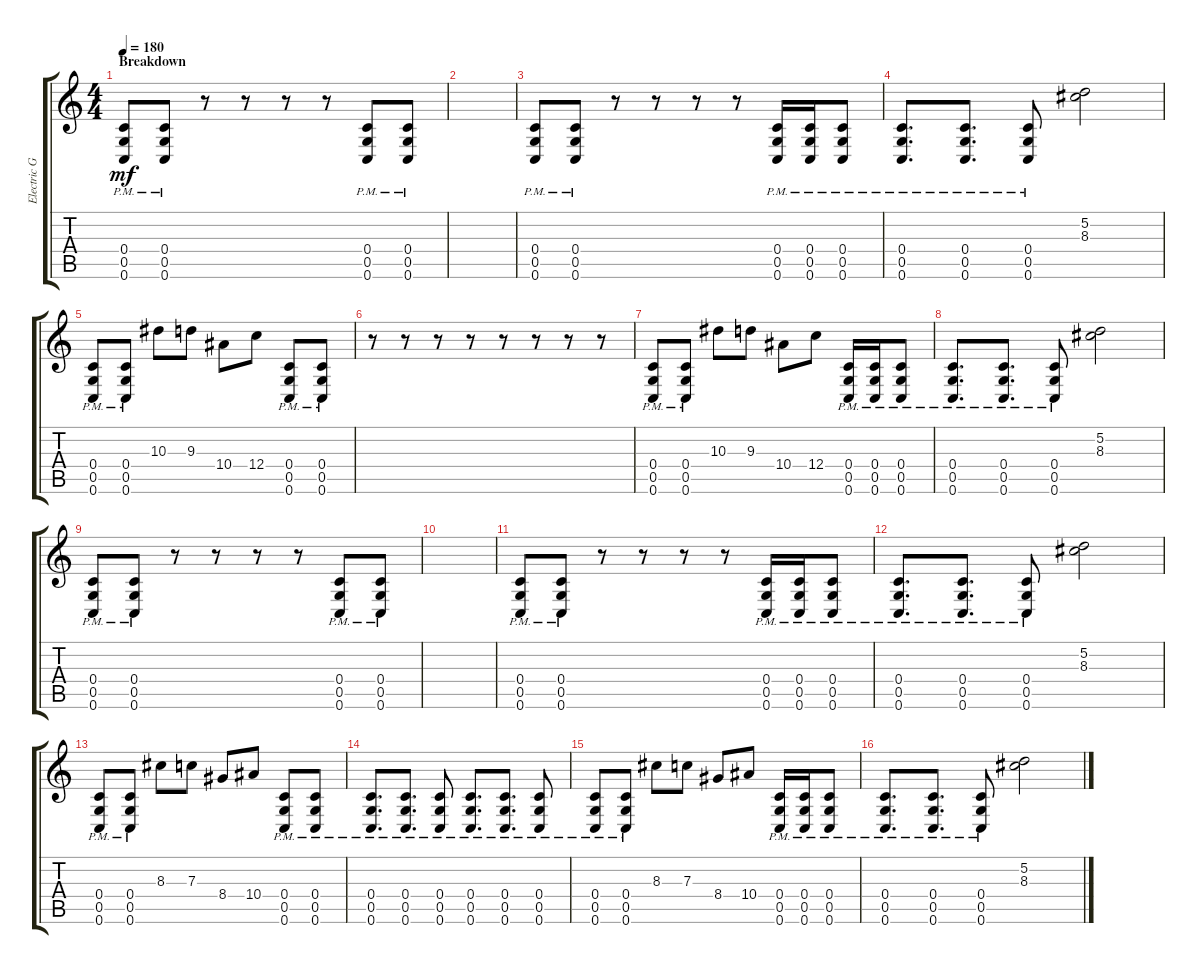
\track ("Electric Guitar" "Electric G") {instrument distortionguitar}
\staff {score tabs}
\tuning (D4 A3 F3 C3 G2 C2) {hide}
\ts (4 4)
\section ("" "Breakdown")
\tempo 180
\clef g2
\ks c
(0.4{pm} 0.5{pm} 0.6{pm}).8{dy mf} (0.4{pm} 0.5{pm} 0.6{pm}).8 r.8 r.8 r.8 r.8 (0.4{pm} 0.5{pm} 0.6{pm}).8 (0.4{pm} 0.5{pm} 0.6{pm}).8 |
|
(0.4{pm} 0.5{pm} 0.6{pm}).8 (0.4{pm} 0.5{pm} 0.6{pm}).8 r.8 r.8 r.8 r.8 (0.4{pm} 0.5{pm} 0.6{pm}).16 (0.4{pm} 0.5{pm} 0.6{pm}).16 (0.4{pm} 0.5{pm} 0.6{pm}).8 |
(0.4{pm} 0.5{pm} 0.6{pm}).8{d} (0.4{pm} 0.5{pm} 0.6{pm}).8{d} (0.4{pm} 0.5{pm} 0.6{pm}).8 (5.2 8.3).2 |
(0.4{pm} 0.5{pm} 0.6{pm}).8 (0.4{pm} 0.5{pm} 0.6{pm}).8 10.3.8 9.3.8 10.4.8 12.4.8 (0.4{pm} 0.5{pm} 0.6{pm}).8 (0.4{pm} 0.5{pm} 0.6{pm}).8 |
r.8 r.8 r.8 r.8 r.8 r.8 r.8 r.8 |
(0.4{pm} 0.5{pm} 0.6{pm}).8 (0.4{pm} 0.5{pm} 0.6{pm}).8 10.3.8 9.3.8 10.4.8 12.4.8 (0.4{pm} 0.5{pm} 0.6{pm}).16 (0.4{pm} 0.5{pm} 0.6{pm}).16 (0.4{pm} 0.5{pm} 0.6{pm}).8 |
(0.4{pm} 0.5{pm} 0.6{pm}).8{d} (0.4{pm} 0.5{pm} 0.6{pm}).8{d} (0.4{pm} 0.5{pm} 0.6{pm}).8 (5.2 8.3).2 |
(0.4{pm} 0.5{pm} 0.6{pm}).8 (0.4{pm} 0.5{pm} 0.6{pm}).8 r.8 r.8 r.8 r.8 (0.4{pm} 0.5{pm} 0.6{pm}).8 (0.4{pm} 0.5{pm} 0.6{pm}).8 |
|
(0.4{pm} 0.5{pm} 0.6{pm}).8 (0.4{pm} 0.5{pm} 0.6{pm}).8 r.8 r.8 r.8 r.8 (0.4{pm} 0.5{pm} 0.6{pm}).16 (0.4{pm} 0.5{pm} 0.6{pm}).16 (0.4{pm} 0.5{pm} 0.6{pm}).8 |
(0.4{pm} 0.5{pm} 0.6{pm}).8{d} (0.4{pm} 0.5{pm} 0.6{pm}).8{d} (0.4{pm} 0.5{pm} 0.6{pm}).8 (5.2 8.3).2 |
(0.4{pm} 0.5{pm} 0.6{pm}).8 (0.4{pm} 0.5{pm} 0.6{pm}).8 8.3.8 7.3.8 8.4.8 10.4.8 (0.4{pm} 0.5{pm} 0.6{pm}).8 (0.4{pm} 0.5{pm} 0.6{pm}).8 |
(0.4{pm} 0.5{pm} 0.6{pm}).8{d} (0.4{pm} 0.5{pm} 0.6{pm}).8{d} (0.4{pm} 0.5{pm} 0.6{pm}).8 (0.4{pm} 0.5{pm} 0.6{pm}).8{d} (0.4{pm} 0.5{pm} 0.6{pm}).8{d} (0.4{pm} 0.5{pm} 0.6{pm}).8 |
(0.4{pm} 0.5{pm} 0.6{pm}).8 (0.4{pm} 0.5{pm} 0.6{pm}).8 8.3.8 7.3.8 8.4.8 10.4.8 (0.4{pm} 0.5{pm} 0.6{pm}).16 (0.4{pm} 0.5{pm} 0.6{pm}).16 (0.4{pm} 0.5{pm} 0.6{pm}).8 |
(0.4{pm} 0.5{pm} 0.6{pm}).8{d} (0.4{pm} 0.5{pm} 0.6{pm}).8{d} (0.4{pm} 0.5{pm} 0.6{pm}).8 (5.2 8.3).2
